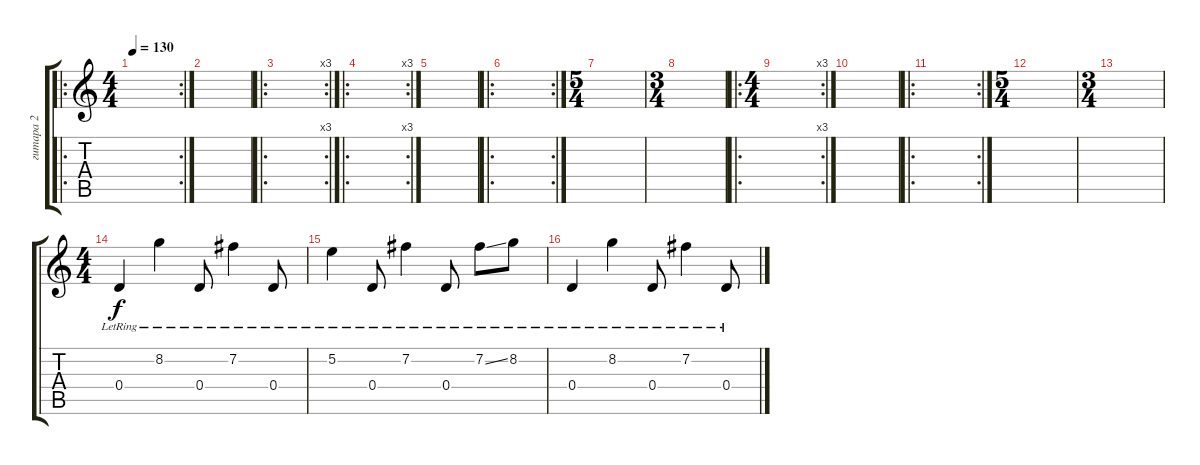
\track ("гитара 2" "гитара 2") {instrument electricguitarmuted}
\staff {score tabs}
\tuning (E4 B3 G3 D3 A2 E2) {hide}
\ro
\rc 2
\ts (4 4)
\tempo 130
\clef g2
\ks c
|
|
\ro
\rc 3
|
\ro
\rc 3
|
|
\ro
\rc 2
|
\ts (5 4)
|
\ts (3 4)
|
\ro
\rc 3
\ts (4 4)
|
|
\ro
\rc 2
|
\ts (5 4)
|
\ts (3 4)
|
\ts (4 4)
0.4{lr}.4{volume 16 instrument electricguitarjazz} 8.2{lr}.4 0.4{lr}.8 7.2{lr}.4 0.4{lr}.8 |
5.2{lr}.4 0.4{lr}.8 7.2{lr}.4 0.4{lr}.8 7.2{ss lr}.8 8.2{lr}.8 |
0.4{lr}.4{volume 16 instrument electricguitarjazz} 8.2{lr}.4 0.4{lr}.8 7.2{lr}.4 0.4{lr}.8
